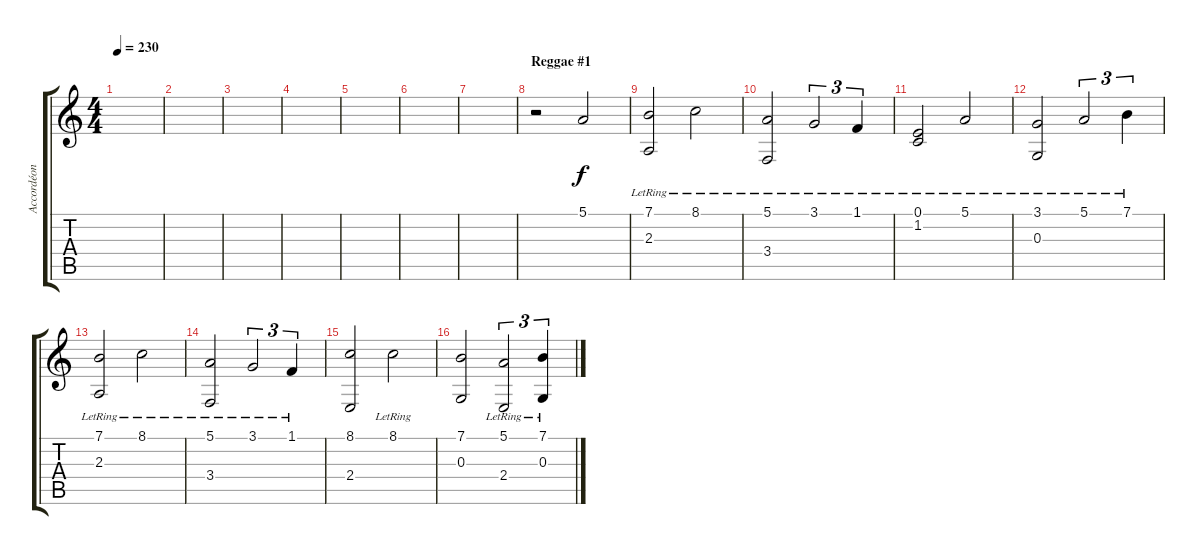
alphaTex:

\track ("Accordéon" "Accordéon") {instrument accordion}
\staff {score tabs}
\tuning (E4 B3 G3 D3 A2 E2) {hide}
\ts (4 4)
\tempo 230
\clef g2
\ks c
|
|
|
|
|
|
|
\section ("" "Reggae #1")
r.2 5.1.2 |
(7.1{lr} 2.3).2 8.1{lr}.2 |
(5.1{lr} 3.4).2 3.1{lr}.2{tu (3 2)} 1.1{lr}.4{tu (3 2)} |
(0.1{lr} 1.2).2 5.1{lr}.2 |
(3.1{lr} 0.3).2 5.1{lr}.2{tu (3 2)} 7.1{lr}.4{tu (3 2)} |
(7.1{lr} 2.3).2 8.1{lr}.2 |
(5.1{lr} 3.4).2 3.1{lr}.2{tu (3 2)} 1.1{lr}.4{tu (3 2)} |
(8.1 2.4).2 8.1{lr}.2 |
(7.1 0.3).2 (5.1{lr} 2.4).2{tu (3 2)} (7.1{lr} 0.3).4{tu (3 2)}
